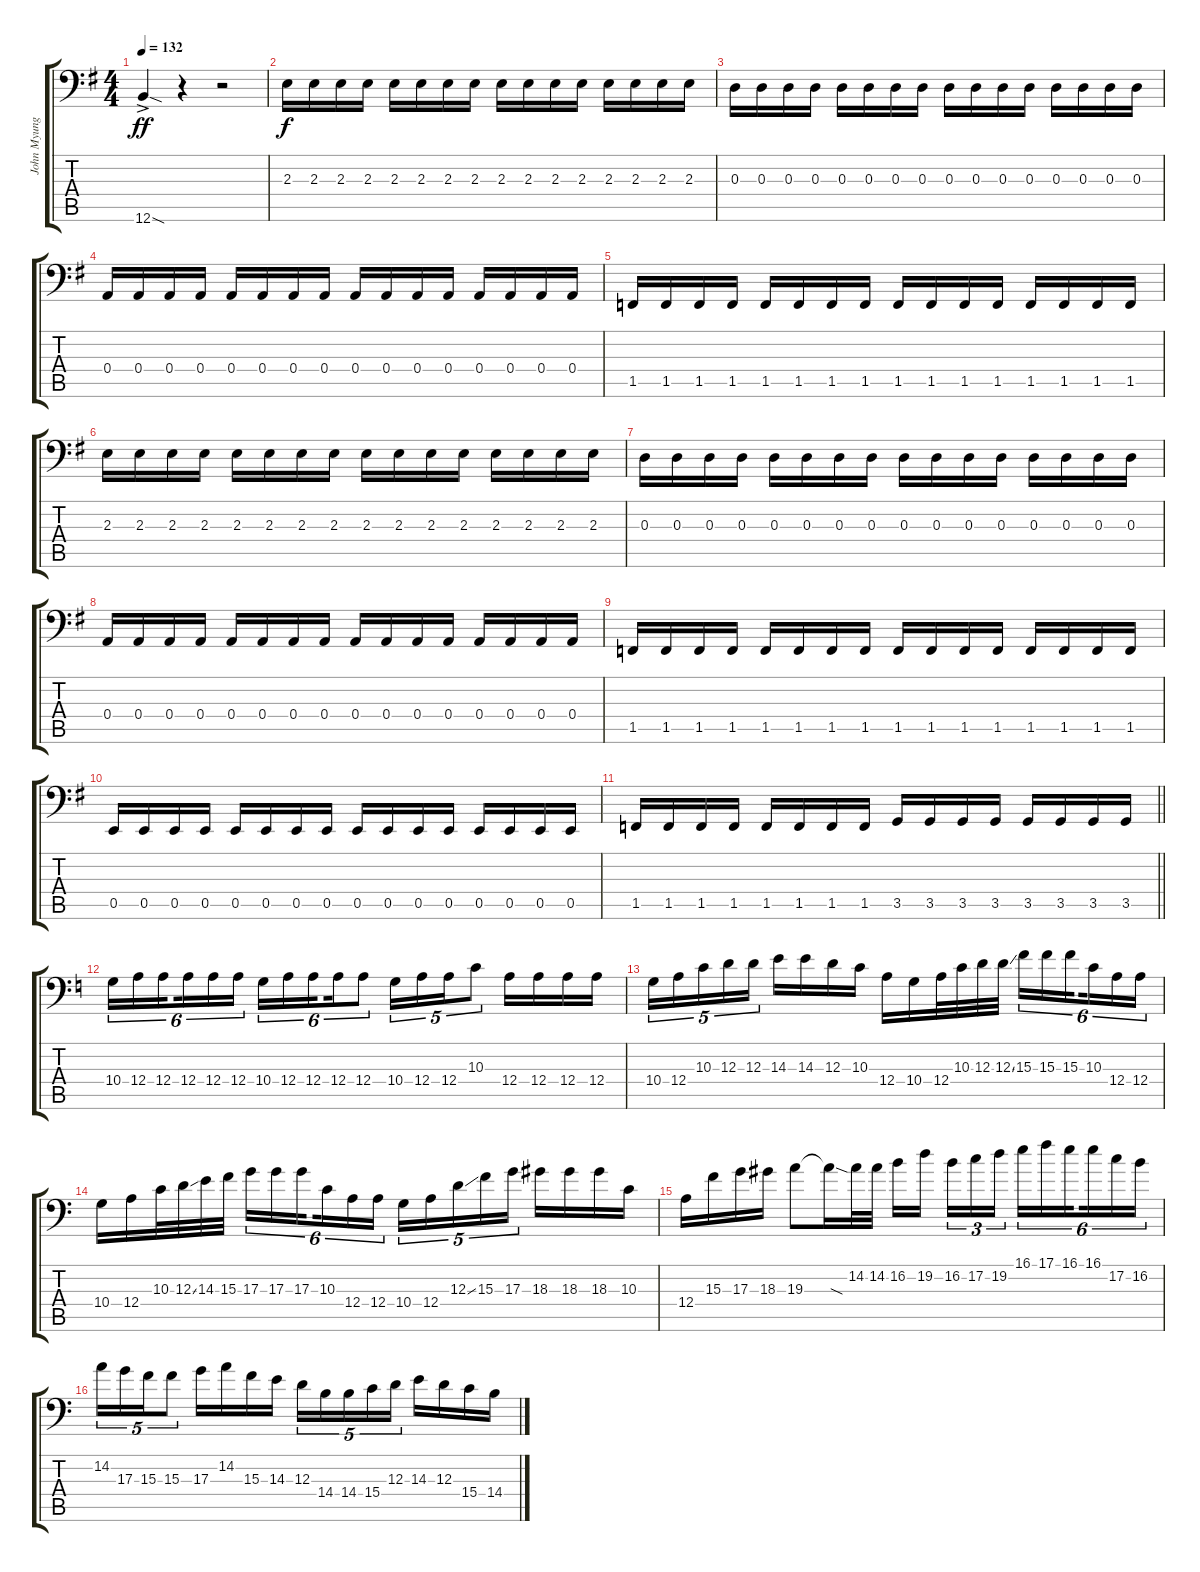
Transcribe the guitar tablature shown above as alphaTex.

\track ("John Myung" "John Myung") {instrument electricbassfinger}
\staff {score tabs}
\tuning (C3 G2 D2 A1 E1 B0) {hide}
\ts (4 4)
\tempo 132
\clef f4
\ks g
12.6{sod ac}.4{dy ff} r.4 r.2 |
2.3.16{dy f volume 12} 2.3.16 2.3.16 2.3.16 2.3.16 2.3.16 2.3.16 2.3.16 2.3.16 2.3.16 2.3.16 2.3.16 2.3.16 2.3.16 2.3.16 2.3.16 |
0.3.16 0.3.16 0.3.16 0.3.16 0.3.16 0.3.16 0.3.16 0.3.16 0.3.16 0.3.16 0.3.16 0.3.16 0.3.16 0.3.16 0.3.16 0.3.16 |
0.4.16 0.4.16 0.4.16 0.4.16 0.4.16 0.4.16 0.4.16 0.4.16 0.4.16 0.4.16 0.4.16 0.4.16 0.4.16 0.4.16 0.4.16 0.4.16 |
1.5.16 1.5.16 1.5.16 1.5.16 1.5.16 1.5.16 1.5.16 1.5.16 1.5.16 1.5.16 1.5.16 1.5.16 1.5.16 1.5.16 1.5.16 1.5.16 |
2.3.16 2.3.16 2.3.16 2.3.16 2.3.16 2.3.16 2.3.16 2.3.16 2.3.16 2.3.16 2.3.16 2.3.16 2.3.16 2.3.16 2.3.16 2.3.16 |
0.3.16 0.3.16 0.3.16 0.3.16 0.3.16 0.3.16 0.3.16 0.3.16 0.3.16 0.3.16 0.3.16 0.3.16 0.3.16 0.3.16 0.3.16 0.3.16 |
0.4.16 0.4.16 0.4.16 0.4.16 0.4.16 0.4.16 0.4.16 0.4.16 0.4.16 0.4.16 0.4.16 0.4.16 0.4.16 0.4.16 0.4.16 0.4.16 |
1.5.16 1.5.16 1.5.16 1.5.16 1.5.16 1.5.16 1.5.16 1.5.16 1.5.16 1.5.16 1.5.16 1.5.16 1.5.16 1.5.16 1.5.16 1.5.16 |
0.5.16 0.5.16 0.5.16 0.5.16 0.5.16 0.5.16 0.5.16 0.5.16 0.5.16 0.5.16 0.5.16 0.5.16 0.5.16 0.5.16 0.5.16 0.5.16 |
\barLineRight lightlight
1.5.16 1.5.16 1.5.16 1.5.16 1.5.16 1.5.16 1.5.16 1.5.16 3.5.16 3.5.16 3.5.16 3.5.16 3.5.16 3.5.16 3.5.16 3.5.16 |
\ks c
10.4.16{tu (6 4) volume 12} 12.4.16{tu (6 4)} 12.4.16{tu (6 4) beam splitsecondary} 12.4.16{tu (6 4)} 12.4.16{tu (6 4)} 12.4.16{tu (6 4)} 10.4.16{tu (6 4)} 12.4.16{tu (6 4)} 12.4.16{tu (6 4) beam splitsecondary} 12.4.16{tu (6 4)} 12.4.8{tu (6 4)} 10.4.16{tu (5 4)} 12.4.16{tu (5 4)} 12.4.16{tu (5 4)} 10.3.8{tu (5 4)} 12.4.16 12.4.16 12.4.16 12.4.16 |
10.4.16{tu (5 4)} 12.4.16{tu (5 4)} 10.3.16{tu (5 4)} 12.3.16{tu (5 4)} 12.3.16{tu (5 4)} 14.3.16 14.3.16 12.3.16 10.3.16 12.4.16 10.4.16 12.4.32 10.3.32 12.3.32 12.3{ss}.32 15.3.16{tu (6 4)} 15.3.16{tu (6 4)} 15.3.16{tu (6 4) beam splitsecondary} 10.3.16{tu (6 4)} 12.4.16{tu (6 4)} 12.4.16{tu (6 4)} |
10.4.16 12.4.16 10.3.32 12.3{ss}.32 14.3.32 15.3.32 17.3.16{tu (6 4)} 17.3.16{tu (6 4)} 17.3.16{tu (6 4) beam splitsecondary} 10.3.16{tu (6 4)} 12.4.16{tu (6 4)} 12.4.16{tu (6 4)} 10.4.16{tu (5 4)} 12.4.16{tu (5 4)} 12.3{ss}.16{tu (5 4)} 15.3.16{tu (5 4)} 17.3.16{tu (5 4)} 18.3.16 18.3.16 18.3.16 10.3.16 |
12.4.16 15.3.16 17.3.16 18.3.16 19.3.8 19.3{sod t}.16 14.2.32 14.2.32 16.2.16 19.2.16{beam splitsecondary} 16.2.16{tu (3 2)} 17.2.16{tu (3 2)} 19.2.16{tu (3 2)} 16.1.16{tu (6 4)} 17.1.16{tu (6 4)} 16.1.16{tu (6 4) beam splitsecondary} 16.1.16{tu (6 4)} 17.2.16{tu (6 4)} 16.2.16{tu (6 4)} |
14.2.16{tu (5 4)} 17.3.16{tu (5 4)} 15.3.16{tu (5 4)} 15.3.8{tu (5 4)} 17.3.16 14.2.16 15.3.16 14.3.16 12.3.16{tu (5 4)} 14.4.16{tu (5 4)} 14.4.16{tu (5 4)} 15.4.16{tu (5 4)} 12.3.16{tu (5 4)} 14.3.16 12.3.16 15.4.16 14.4.16
